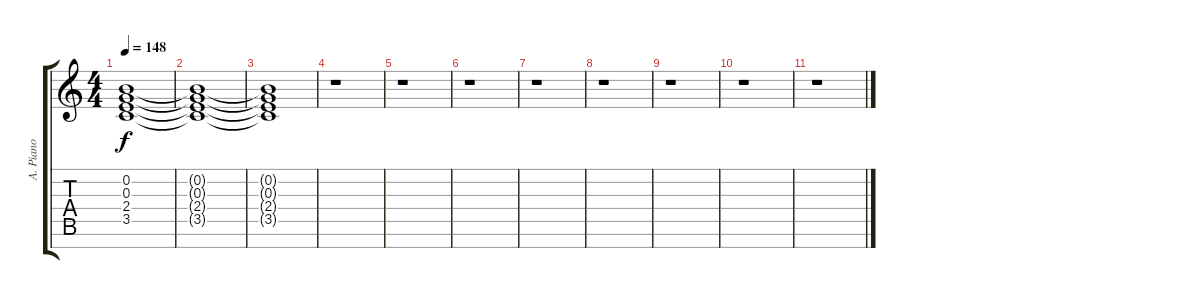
\track ("A. Piano" "A. Piano") {instrument acousticgrandpiano}
\staff {score tabs}
\tuning (E5 B4 G4 D4 A3 E3 B2) {hide}
\ts (4 4)
\tempo 148
\clef g2
\ks c
(0.2{t} 0.3{t} 2.4{t} 3.5{t}).1{dy f} |
(0.2{t} 0.3{t} 2.4{t} 3.5{t}).1 |
(0.2{t} 0.3{t} 2.4{t} 3.5{t}).1 |
r.1 |
r.1 |
r.1 |
r.1 |
r.1 |
r.1 |
r.1 |
r.1
